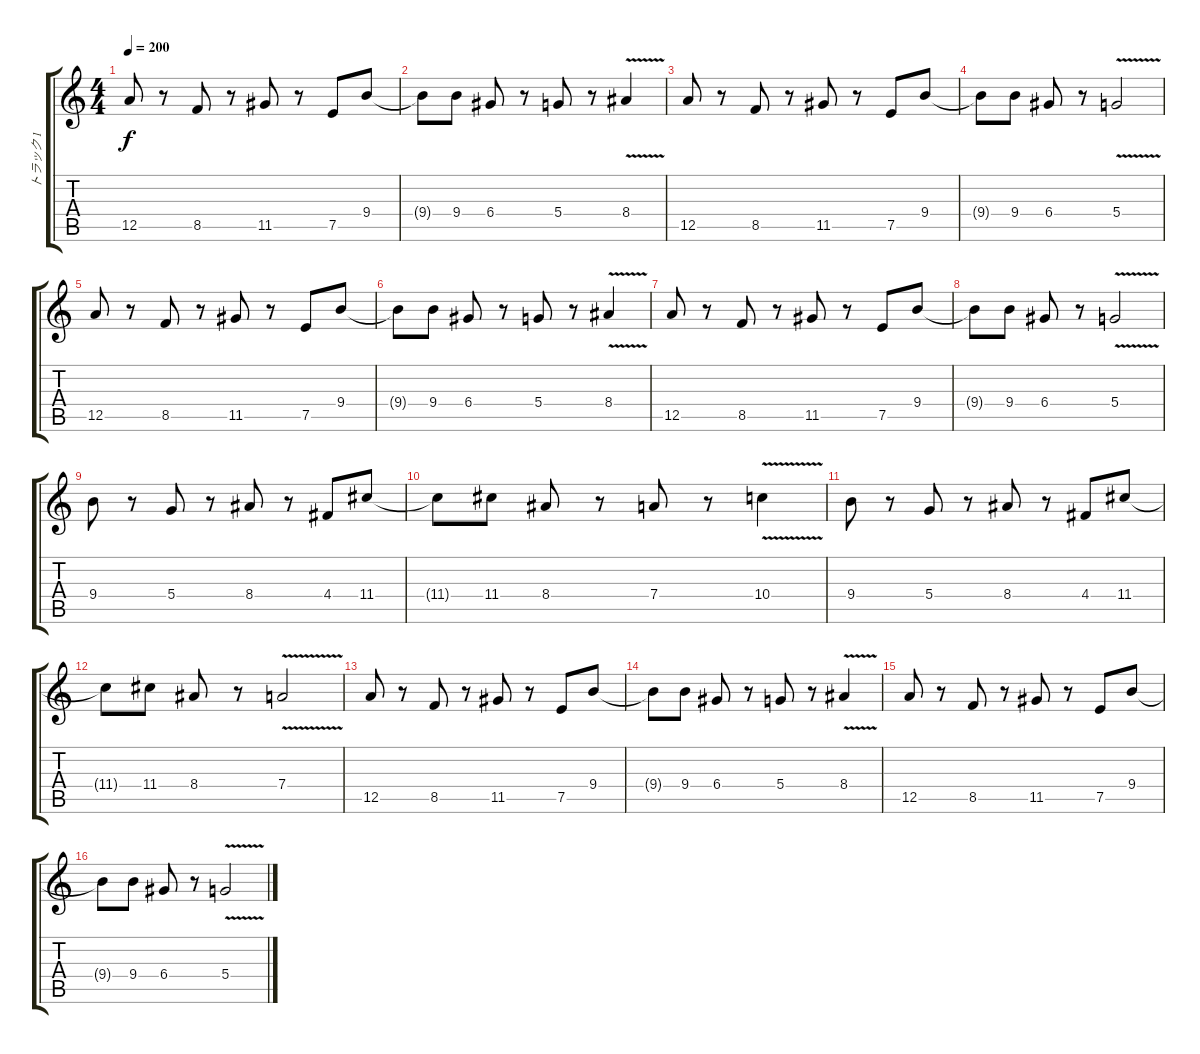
\track ("トラック 1" "トラック 1") {instrument distortionguitar}
\staff {score tabs}
\tuning (E4 B3 G3 D3 A2 E2) {hide}
\ts (4 4)
\tempo 200
\clef g2
\ks c
12.5.8{dy f} r.8 8.5.8 r.8 11.5.8 r.8 7.5.8 9.4.8 |
9.4{t}.8 9.4.8 6.4.8 r.8 5.4.8 r.8 8.4{v}.4 |
12.5.8 r.8 8.5.8 r.8 11.5.8 r.8 7.5.8 9.4.8 |
9.4{t}.8 9.4.8 6.4.8 r.8 5.4{v}.2 |
12.5.8 r.8 8.5.8 r.8 11.5.8 r.8 7.5.8 9.4.8 |
9.4{t}.8 9.4.8 6.4.8 r.8 5.4.8 r.8 8.4{v}.4 |
12.5.8 r.8 8.5.8 r.8 11.5.8 r.8 7.5.8 9.4.8 |
9.4{t}.8 9.4.8 6.4.8 r.8 5.4{v}.2 |
9.4.8 r.8 5.4.8 r.8 8.4.8 r.8 4.4.8 11.4.8 |
11.4{t}.8 11.4.8 8.4.8 r.8 7.4.8 r.8 10.4{v}.4 |
9.4.8 r.8 5.4.8 r.8 8.4.8 r.8 4.4.8 11.4.8 |
11.4{t}.8 11.4.8 8.4.8 r.8 7.4{v}.2 |
12.5.8 r.8 8.5.8 r.8 11.5.8 r.8 7.5.8 9.4.8 |
9.4{t}.8 9.4.8 6.4.8 r.8 5.4.8 r.8 8.4{v}.4 |
12.5.8 r.8 8.5.8 r.8 11.5.8 r.8 7.5.8 9.4.8 |
9.4{t}.8 9.4.8 6.4.8 r.8 5.4{v}.2
